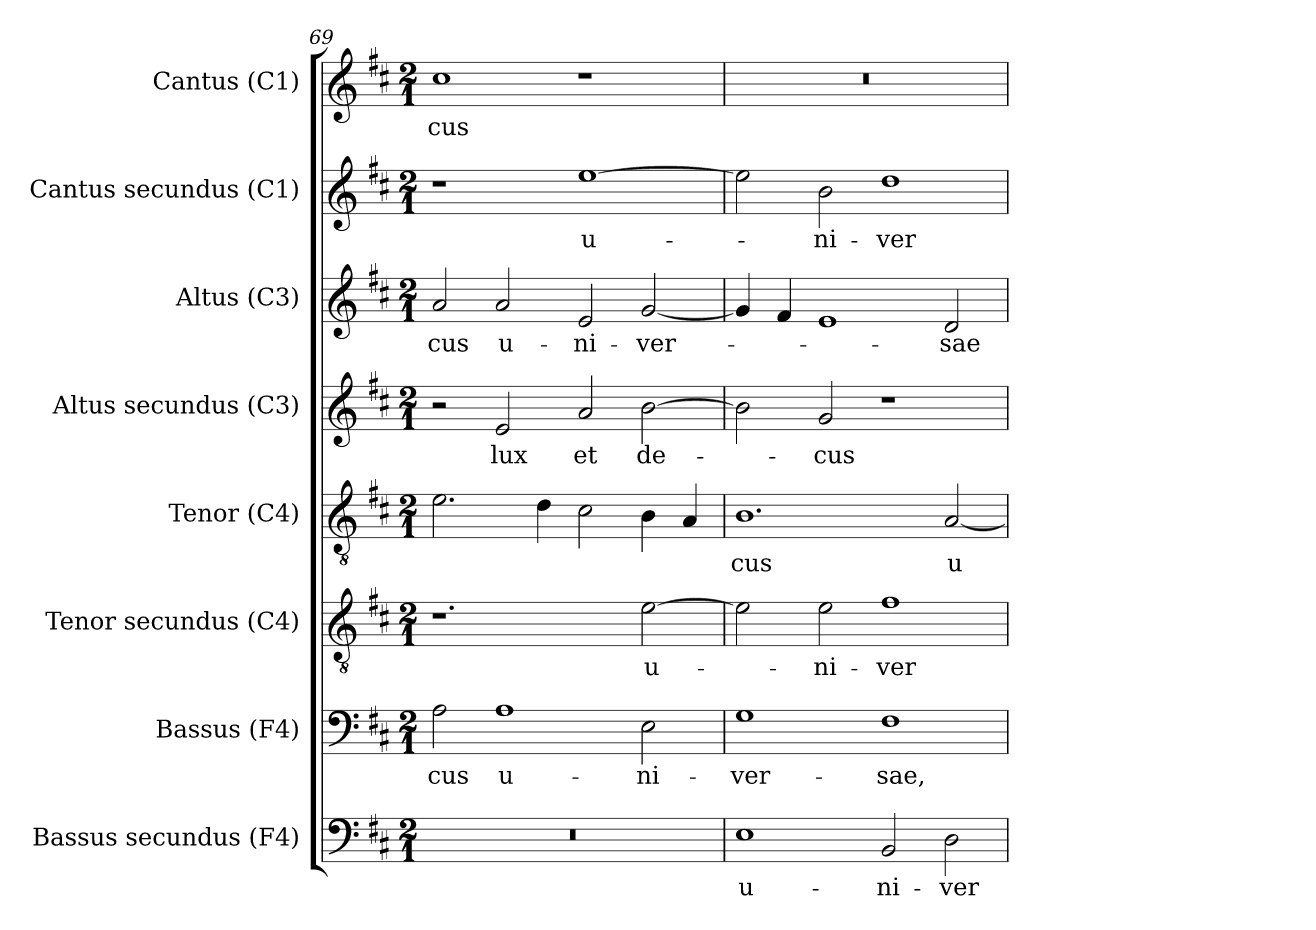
**kern	**text	**kern	**text	**kern	**text	**kern	**text	**kern	**text	**kern	**text	**kern	**text	**kern	**text
*part8	*part8	*part7	*part7	*part6	*part6	*part5	*part5	*part4	*part4	*part3	*part3	*part2	*part2	*part1	*part1
*staff8	*staff8	*staff7	*staff7	*staff6	*staff6	*staff5	*staff5	*staff4	*staff4	*staff3	*staff3	*staff2	*staff2	*staff1	*staff1
*I"Bassus secundus (F4)	*	*I"Bassus (F4)	*	*I"Tenor secundus (C4)	*	*I"Tenor (C4)	*	*I"Altus secundus (C3)	*	*I"Altus (C3)	*	*I"Cantus secundus (C1)	*	*I"Cantus (C1)	*
*I'B2	*	*I'B.	*	*I'T2	*	*I'T.	*	*I'A2	*	*I'A.	*	*I'C2	*	*I'C.	*
*clefF4	*	*clefF4	*	*clefGv2	*	*clefGv2	*	*clefG2	*	*clefG2	*	*clefG2	*	*clefG2	*
*	*	*	*	*	*	*ITrd7c12	*	*	*	*	*	*	*	*	*
*k[f#c#]	*	*k[f#c#]	*	*k[f#c#]	*	*k[f#c#]	*	*k[f#c#]	*	*k[f#c#]	*	*k[f#c#]	*	*k[f#c#]	*
*D:	*	*D:	*	*D:	*	*D:	*	*D:	*	*D:	*	*D:	*	*D:	*
*M2/1	*	*M2/1	*	*M2/1	*	*M2/1	*	*M2/1	*	*M2/1	*	*M2/1	*	*M2/1	*
=69	=69	=69	=69	=69	=69	=69	=69	=69	=69	=69	=69	=69	=69	=69	=69
!LO:N:vis=1	!	!	!	!	!	!	!	!	!	!	!	!	!	!	!
!	!	!	!LO:LY:b:color=#000000	!	!	!	!	!	!	!	!	!	!	!	!
!	!	!	!	!	!	!	!	!	!	!	!LO:LY:b:color=#000000	!	!	!	!
!	!	!	!	!	!	!	!	!	!	!	!	!	!	!	!LO:LY:b:color=#000000
0r	.	2Ai\	-cus	1.r	.	2.Ei\	.	2r	.	2ai/	-cus	1r	.	1cc#i	-cus
!	!	!	!LO:LY:b:color=#000000	!	!	!	!	!	!	!	!	!	!	!	!
!	!	!	!	!	!	!	!	!	!LO:LY:b:color=#000000	!	!	!	!	!	!
!	!	!	!	!	!	!	!	!	!	!	!LO:LY:b:color=#000000	!	!	!	!
.	.	1Ai	u-	.	.	.	.	2ei/	lux	2ai/	u-	.	.	.	.
.	.	.	.	.	.	4Di\	.	.	.	.	.	.	.	.	.
!	!	!	!	!	!	!	!	!	!LO:LY:b:color=#000000	!	!	!	!	!	!
!	!	!	!	!	!	!	!	!	!	!	!LO:LY:b:color=#000000	!	!	!	!
!	!	!	!	!	!	!	!	!	!	!	!	!	!LO:LY:b:color=#000000	!	!
.	.	.	.	.	.	2C#i\	.	2ai/	et	2ei/	-ni-	[1eei	u-	1r	.
!	!	!	!LO:LY:b:color=#000000	!	!	!	!	!	!	!	!	!	!	!	!
!	!	!	!	!	!LO:LY:b:color=#000000	!	!	!	!	!	!	!	!	!	!
!	!	!	!	!	!	!	!	!	!LO:LY:b:color=#000000	!	!	!	!	!	!
!	!	!	!	!	!	!	!	!	!	!	!LO:LY:b:color=#000000	!	!	!	!
.	.	2Ei\	-ni-	[2ei\	u-	4BBi\	.	[2bi\	de-	[2gi/	-ver-	.	.	.	.
.	.	.	.	.	.	4AAi/	.	.	.	.	.	.	.	.	.
=70	=70	=70	=70	=70	=70	=70	=70	=70	=70	=70	=70	=70	=70	=70	=70
!	!LO:LY:b:color=#000000	!	!	!	!	!	!	!	!	!	!	!	!	!	!
!	!	!	!LO:LY:b:color=#000000	!	!	!	!	!	!	!	!	!	!	!	!
!	!	!	!	!	!	!	!LO:LY:b:color=#000000	!	!	!	!	!	!	!LO:N:vis=1	!
1Ei	u-	1Gi	-ver-	2ei\]	.	1.BBi	-cus	2bi\]	.	4gi/]	.	2eei\]	.	0r	.
.	.	.	.	.	.	.	.	.	.	4f#i/	.	.	.	.	.
!	!	!	!	!	!LO:LY:b:color=#000000	!	!	!	!	!	!	!	!	!	!
!	!	!	!	!	!	!	!	!	!LO:LY:b:color=#000000	!	!	!	!	!	!
!	!	!	!	!	!	!	!	!	!	!	!	!	!LO:LY:b:color=#000000	!	!
.	.	.	.	2ei\	-ni-	.	.	2gi/	-cus	1ei	.	2bi\	-ni-	.	.
!	!LO:LY:b:color=#000000	!	!	!	!	!	!	!	!	!	!	!	!	!	!
!	!	!	!LO:LY:b:color=#000000	!	!	!	!	!	!	!	!	!	!	!	!
!	!	!	!	!	!LO:LY:b:color=#000000	!	!	!	!	!	!	!	!	!	!
!	!	!	!	!	!	!	!	!	!	!	!	!	!LO:LY:b:color=#000000	!	!
2BBi/	-ni-	1F#i	-sae,	1f#i	-ver-	.	.	1r	.	.	.	1ddi	-ver-	.	.
!	!LO:LY:b:color=#000000	!	!	!	!	!	!	!	!	!	!	!	!	!	!
!	!	!	!	!	!	!	!LO:LY:b:color=#000000	!	!	!	!	!	!	!	!
!	!	!	!	!	!	!	!	!	!	!	!LO:LY:b:color=#000000	!	!	!	!
2Di\	-ver-	.	.	.	.	[2AAi/	u-	.	.	2di/	-sae	.	.	.	.
=	=	=	=	=	=	=	=	=	=	=	=	=	=	=	=
*-	*-	*-	*-	*-	*-	*-	*-	*-	*-	*-	*-	*-	*-	*-	*-
